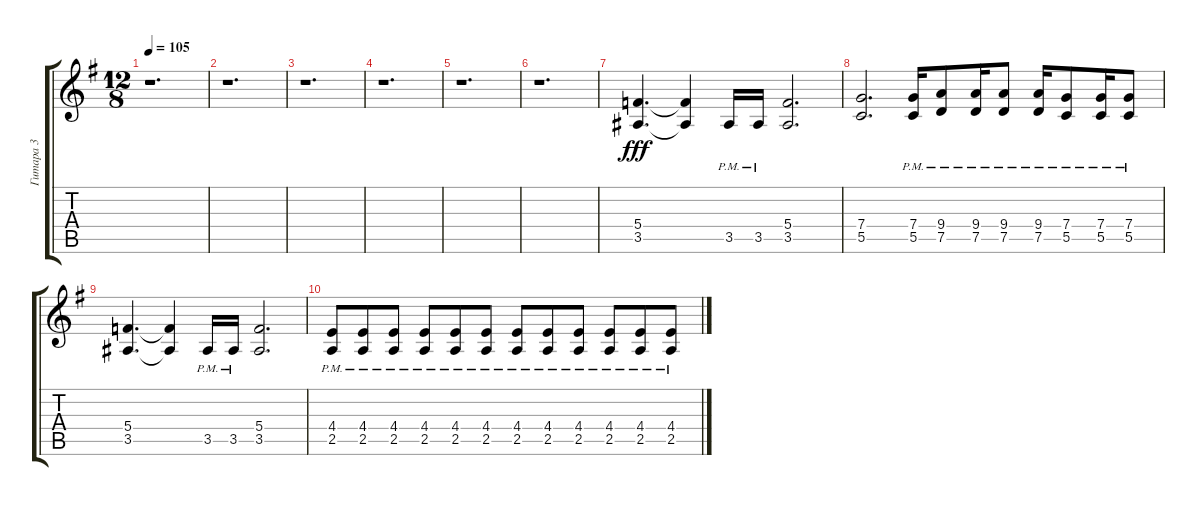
\track ("Гитара 3" "Гитара 3") {instrument acousticguitarsteel}
\staff {score tabs}
\tuning (D4 A3 F3 C3 G2 D2) {hide}
\ts (12 8)
\tempo 105
\clef g2
\ks eminor
r.1{d dy fff} |
r.1{d} |
r.1{d} |
r.1{d} |
r.1{d} |
r.1{d} |
(5.4 3.5).4{d instrument distortionguitar} (5.4{t} 3.5{t}).4 3.5{pm}.16 3.5{pm}.16 (5.4 3.5).2{d} |
(7.4 5.5).2{d instrument distortionguitar} (7.4{pm} 5.5{pm}).16 (9.4{pm} 7.5{pm}).8 (9.4{pm} 7.5{pm}).16 (9.4{pm} 7.5{pm}).8 (9.4{pm} 7.5{pm}).16 (7.4{pm} 5.5{pm}).8 (7.4{pm} 5.5).16 (7.4{pm} 5.5{pm}).8 |
(5.4 3.5).4{d instrument distortionguitar} (5.4{t} 3.5{t}).4 3.5{pm}.16 3.5{pm}.16 (5.4 3.5).2{d} |
(4.4{pm} 2.5{pm}).8{instrument distortionguitar} (4.4{pm} 2.5{pm}).8 (4.4{pm} 2.5{pm}).8 (4.4{pm} 2.5{pm}).8 (4.4{pm} 2.5{pm}).8 (4.4{pm} 2.5{pm}).8 (4.4{pm} 2.5{pm}).8 (4.4{pm} 2.5{pm}).8 (4.4{pm} 2.5{pm}).8 (4.4{pm} 2.5{pm}).8 (4.4{pm} 2.5{pm}).8 (4.4{pm} 2.5{pm}).8
